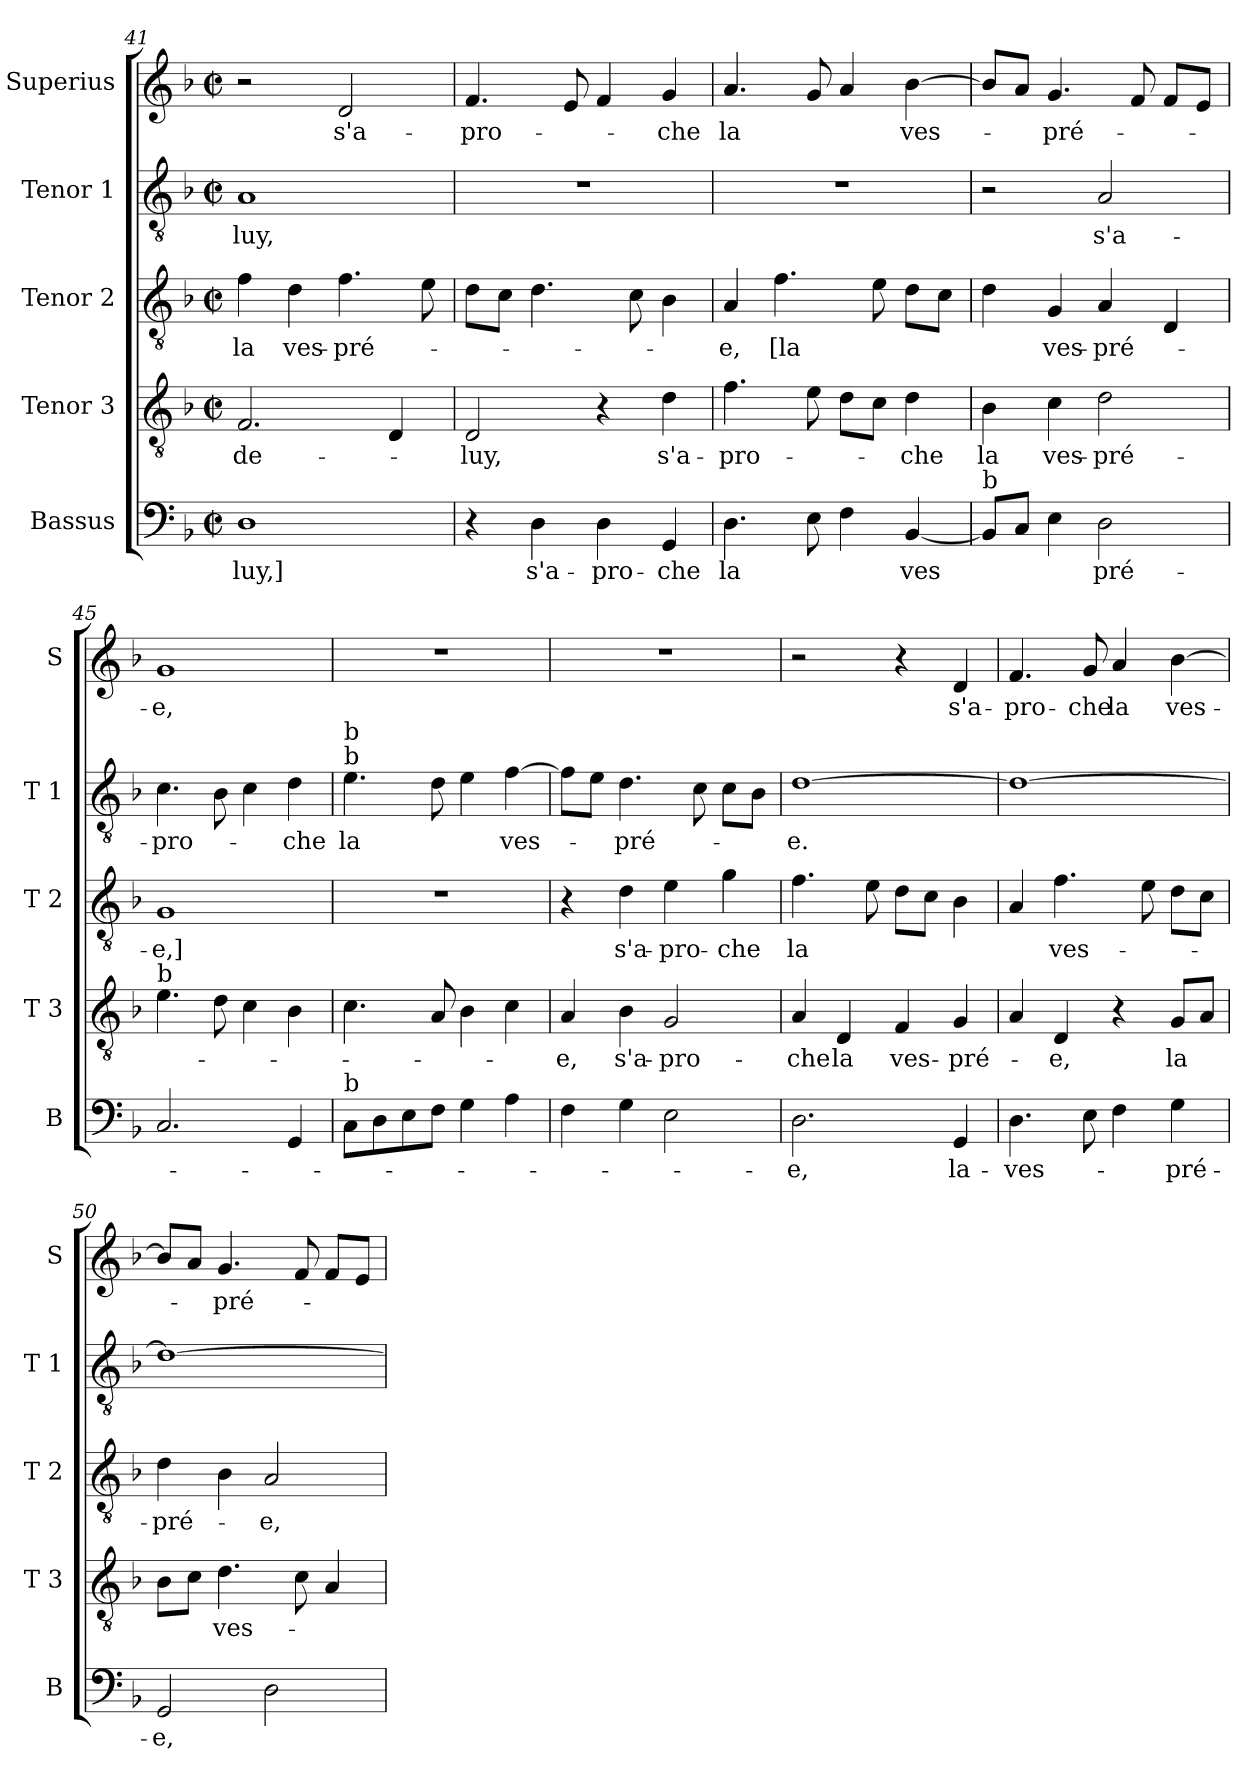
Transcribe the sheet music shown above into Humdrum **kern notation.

**kern	**text	**kern	**text	**kern	**text	**kern	**text	**kern	**text
*part5	*part5	*part4	*part4	*part3	*part3	*part2	*part2	*part1	*part1
*staff5	*staff5	*staff4	*staff4	*staff3	*staff3	*staff2	*staff2	*staff1	*staff1
*I"Bassus	*	*I"Tenor 3	*	*I"Tenor 2	*	*I"Tenor 1	*	*I"Superius	*
*I'B	*	*I'T 3	*	*I'T 2	*	*I'T 1	*	*I'S	*
!!LO:PB:g=z
*clefF4	*	*clefGv2	*	*clefGv2	*	*clefGv2	*	*clefG2	*
*k[b-]	*	*k[b-]	*	*k[b-]	*	*k[b-]	*	*k[b-]	*
*F:	*	*F:	*	*F:	*	*F:	*	*F:	*
*M2/2	*	*M2/2	*	*M2/2	*	*M2/2	*	*M2/2	*
*met(c|)	*	*met(c|)	*	*met(c|)	*	*met(c|)	*	*met(c|)	*
=41	=41	=41	=41	=41	=41	=41	=41	=41	=41
!	!LO:LY:b	!	!LO:LY:b	!	!LO:LY:b	!	!LO:LY:b	!	!
1D	luy,]	2.F/	de-	4f\	la	1A	luy,	2r	.
!	!	!	!	!	!LO:LY:b	!	!	!	!
.	.	.	.	4d\	ves-	.	.	.	.
!	!	!	!	!	!LO:LY:b	!	!	!	!LO:LY:b
.	.	.	.	4.f\	-pré-	.	.	2d/	s'a-
.	.	4D/	.	.	.	.	.	.	.
.	.	.	.	8e\	.	.	.	.	.
!!LO:LB:g=z
=42	=42	=42	=42	=42	=42	=42	=42	=42	=42
!	!	!	!LO:LY:b	!	!	!	!	!	!LO:LY:b
4r	.	2D/	-luy,	8d\L	.	1r	.	4.f/	-pro-
.	.	.	.	8c\J	.	.	.	.	.
!	!LO:LY:b	!	!	!	!	!	!	!	!
4D\	s'a-	.	.	4.d\	.	.	.	.	.
.	.	.	.	.	.	.	.	8e/	.
!	!LO:LY:b	!	!	!	!	!	!	!	!
4D\	-pro-	4r	.	.	.	.	.	4f/	.
.	.	.	.	8c\	.	.	.	.	.
!	!LO:LY:b	!	!LO:LY:b	!	!	!	!	!	!LO:LY:b
4GG/	-che	4d\	s'a-	4B-\	.	.	.	4g/	-che
=43	=43	=43	=43	=43	=43	=43	=43	=43	=43
!	!LO:LY:b	!	!LO:LY:b	!	!LO:LY:b	!	!	!	!LO:LY:b
4.D\	la	4.f\	-pro-	4A/	-e,	1r	.	4.a/	la
!	!	!	!	!	!LO:LY:b	!	!	!	!
.	.	.	.	4.f\	[la	.	.	.	.
8E\	.	8e\	.	.	.	.	.	8g/	.
4F\	.	8d\L	.	.	.	.	.	4a/	.
.	.	8c\J	.	8e\	.	.	.	.	.
!	!LO:LY:b	!	!LO:LY:b	!	!	!	!	!	!LO:LY:b
[4BB-/	ves	4d\	-che	8d\L	.	.	.	[4b-\	ves-
.	.	.	.	8c\J	.	.	.	.	.
=44	=44	=44	=44	=44	=44	=44	=44	=44	=44
!LO:TX:a:t=b	!	!	!	!	!	!	!	!	!
!	!	!	!LO:LY:b	!	!	!	!	!	!
8BB-/L]	.	4B-\	la	4d\	.	2r	.	8b-/L]	.
8C/J	.	.	.	.	.	.	.	8a/J	.
!	!	!	!LO:LY:b	!	!LO:LY:b	!	!	!	!LO:LY:b
4E\	.	4c\	ves-	4G/	ves-	.	.	4.g/	-pré-
!	!LO:LY:b	!	!LO:LY:b	!	!LO:LY:b	!	!LO:LY:b	!	!
2D\	pré-	2d\	-pré-	4A/	-pré-	2A/	s'a-	.	.
.	.	.	.	.	.	.	.	8f/	.
.	.	.	.	4D/	.	.	.	8f/L	.
.	.	.	.	.	.	.	.	8e/J	.
=45	=45	=45	=45	=45	=45	=45	=45	=45	=45
!	!	!LO:TX:a:t=b	!	!	!	!	!	!	!
!	!	!	!	!	!LO:LY:b	!	!LO:LY:b	!	!LO:LY:b
2.C/	.	4.e\	.	1G	-e,]	4.c\	-pro-	1g	-e,
.	.	8d\	.	.	.	8B-\	.	.	.
.	.	4c\	.	.	.	4c\	.	.	.
!	!	!	!	!	!	!	!LO:LY:b	!	!
4GG/	.	4B-\	.	.	.	4d\	-che	.	.
=46	=46	=46	=46	=46	=46	=46	=46	=46	=46
!	!	!	!	!	!	!LO:TX:a:t=b	!	!	!
!	!	!	!	!	!	!LO:TX:a:t=b	!	!	!
!LO:TX:a:t=b	!	!	!	!	!	!	!	!	!
!	!	!	!	!	!	!	!LO:LY:b	!	!
8C\L	.	4.c\	.	1r	.	4.e\	la	1r	.
8D\	.	.	.	.	.	.	.	.	.
8E\	.	.	.	.	.	.	.	.	.
8F\J	.	8A/	.	.	.	8d\	.	.	.
4G\	.	4B-\	.	.	.	4e\	.	.	.
!	!	!	!	!	!	!	!LO:LY:b	!	!
4A\	.	4c\	.	.	.	[4f\	ves-	.	.
!!LO:PB:g=z
=47	=47	=47	=47	=47	=47	=47	=47	=47	=47
!	!	!	!LO:LY:b	!	!	!	!	!	!
4F\	.	4A/	-e,	4r	.	8f\L]	.	1r	.
.	.	.	.	.	.	8e\J	.	.	.
!	!	!	!LO:LY:b	!	!LO:LY:b	!	!LO:LY:b	!	!
4G\	.	4B-\	s'a-	4d\	s'a-	4.d\	-pré-	.	.
!	!	!	!LO:LY:b	!	!LO:LY:b	!	!	!	!
2E\	.	2G/	-pro-	4e\	-pro-	.	.	.	.
.	.	.	.	.	.	8c\	.	.	.
!	!	!	!	!	!LO:LY:b	!	!	!	!
.	.	.	.	4g\	-che	8c\L	.	.	.
.	.	.	.	.	.	8B-\J	.	.	.
=48	=48	=48	=48	=48	=48	=48	=48	=48	=48
!	!LO:LY:b	!	!LO:LY:b	!	!LO:LY:b	!	!LO:LY:b	!	!
2.D\	-e,	4A/	-che	4.f\	la	[1d	-e.	2r	.
!	!	!	!LO:LY:b	!	!	!	!	!	!
.	.	4D/	la	.	.	.	.	.	.
.	.	.	.	8e\	.	.	.	.	.
!	!	!	!LO:LY:b	!	!	!	!	!	!
.	.	4F/	ves-	8d\L	.	.	.	4r	.
.	.	.	.	8c\J	.	.	.	.	.
!	!LO:LY:b	!	!LO:LY:b	!	!	!	!	!	!LO:LY:b
4GG/	la-	4G/	-pré-	4B-\	.	.	.	4d/	s'a-
=49	=49	=49	=49	=49	=49	=49	=49	=49	=49
!	!LO:LY:b	!	!	!	!	!	!	!	!LO:LY:b
4.D\	-ves-	4A/	.	4A/	.	1d_	.	4.f/	-pro-
!	!	!	!LO:LY:b	!	!LO:LY:b	!	!	!	!
.	.	4D/	-e,	4.f\	ves-	.	.	.	.
!	!	!	!	!	!	!	!	!	!LO:LY:b
8E\	.	.	.	.	.	.	.	8g/	-che
!	!	!	!	!	!	!	!	!	!LO:LY:b
4F\	.	4r	.	.	.	.	.	4a/	la
.	.	.	.	8e\	.	.	.	.	.
!	!LO:LY:b	!	!LO:LY:b	!	!	!	!	!	!LO:LY:b
4G\	-pré-	8G/L	la	8d\L	.	.	.	[4b-\	ves-
.	.	8A/J	.	8c\J	.	.	.	.	.
=50	=50	=50	=50	=50	=50	=50	=50	=50	=50
!	!LO:LY:b	!	!	!	!LO:LY:b	!	!	!	!
2GG/	-e,	8B-\L	.	4d\	-pré-	1d_	.	8b-/L]	.
.	.	8c\J	.	.	.	.	.	8a/J	.
!	!	!	!LO:LY:b	!	!	!	!	!	!LO:LY:b
.	.	4.d\	ves-	4B-\	.	.	.	4.g/	-pré-
!	!	!	!	!	!LO:LY:b	!	!	!	!
2D\	.	.	.	2A/	-e,	.	.	.	.
.	.	8c\	.	.	.	.	.	8f/	.
.	.	4A/	.	.	.	.	.	8f/L	.
.	.	.	.	.	.	.	.	8e/J	.
=	=	=	=	=	=	=	=	=	=
*-	*-	*-	*-	*-	*-	*-	*-	*-	*-
